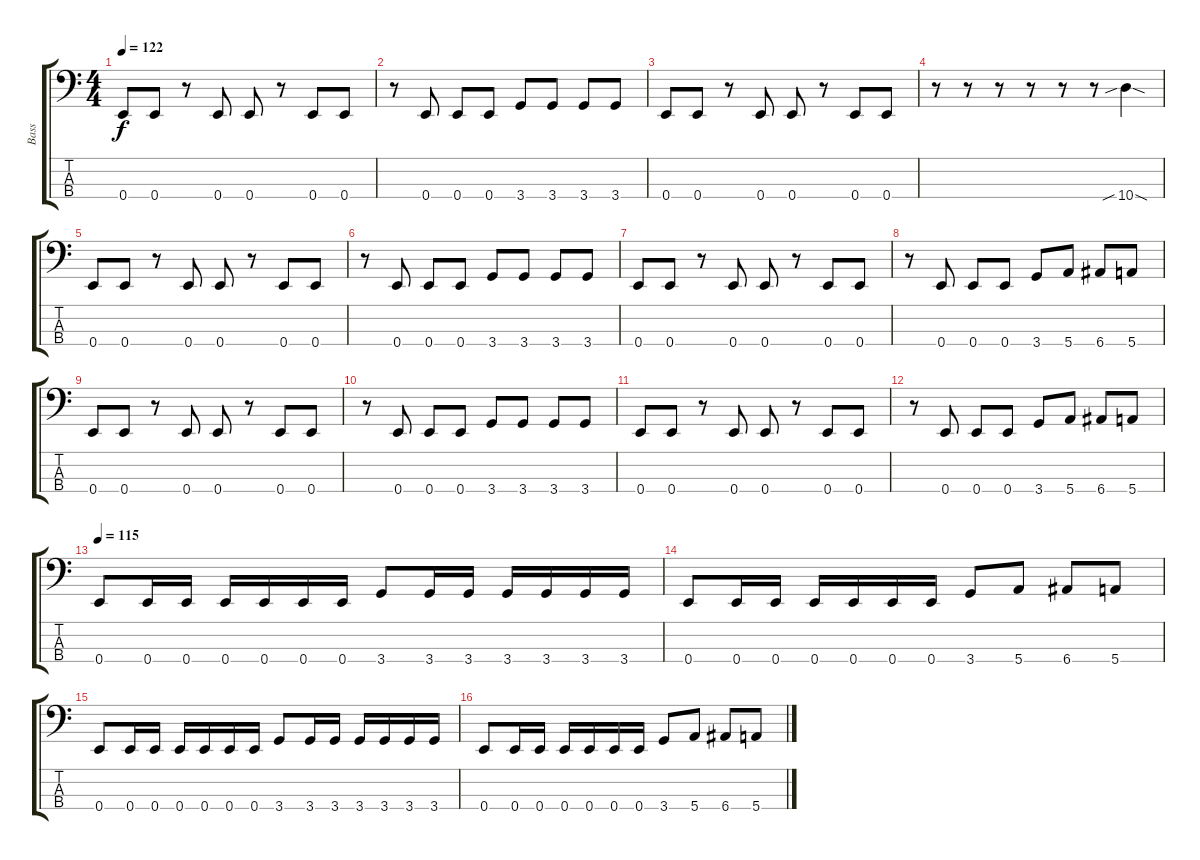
\track ("Bass" "Bass") {instrument electricbassfinger}
\staff {score tabs}
\tuning (G2 D2 A1 E1) {hide}
\ts (4 4)
\tempo 122
\clef f4
\ks c
0.4.8{dy f} 0.4.8 r.8 0.4.8 0.4.8 r.8 0.4.8 0.4.8 |
r.8 0.4.8 0.4.8 0.4.8 3.4.8 3.4.8 3.4.8 3.4.8 |
0.4.8 0.4.8 r.8 0.4.8 0.4.8 r.8 0.4.8 0.4.8 |
r.8 r.8 r.8 r.8 r.8 r.8 10.4{sib sod}.4 |
0.4.8 0.4.8 r.8 0.4.8 0.4.8 r.8 0.4.8 0.4.8 |
r.8 0.4.8 0.4.8 0.4.8 3.4.8 3.4.8 3.4.8 3.4.8 |
0.4.8 0.4.8 r.8 0.4.8 0.4.8 r.8 0.4.8 0.4.8 |
r.8 0.4.8 0.4.8 0.4.8 3.4.8 5.4.8 6.4.8 5.4.8 |
0.4.8 0.4.8 r.8 0.4.8 0.4.8 r.8 0.4.8 0.4.8 |
r.8 0.4.8 0.4.8 0.4.8 3.4.8 3.4.8 3.4.8 3.4.8 |
0.4.8 0.4.8 r.8 0.4.8 0.4.8 r.8 0.4.8 0.4.8 |
r.8 0.4.8 0.4.8 0.4.8 3.4.8 5.4.8 6.4.8 5.4.8 |
\tempo 115
0.4.8 0.4.16 0.4.16 0.4.16 0.4.16 0.4.16 0.4.16 3.4.8 3.4.16 3.4.16 3.4.16 3.4.16 3.4.16 3.4.16 |
0.4.8 0.4.16 0.4.16 0.4.16 0.4.16 0.4.16 0.4.16 3.4.8 5.4.8 6.4.8 5.4.8 |
0.4.8 0.4.16 0.4.16 0.4.16 0.4.16 0.4.16 0.4.16 3.4.8 3.4.16 3.4.16 3.4.16 3.4.16 3.4.16 3.4.16 |
0.4.8 0.4.16 0.4.16 0.4.16 0.4.16 0.4.16 0.4.16 3.4.8 5.4.8 6.4.8 5.4.8
